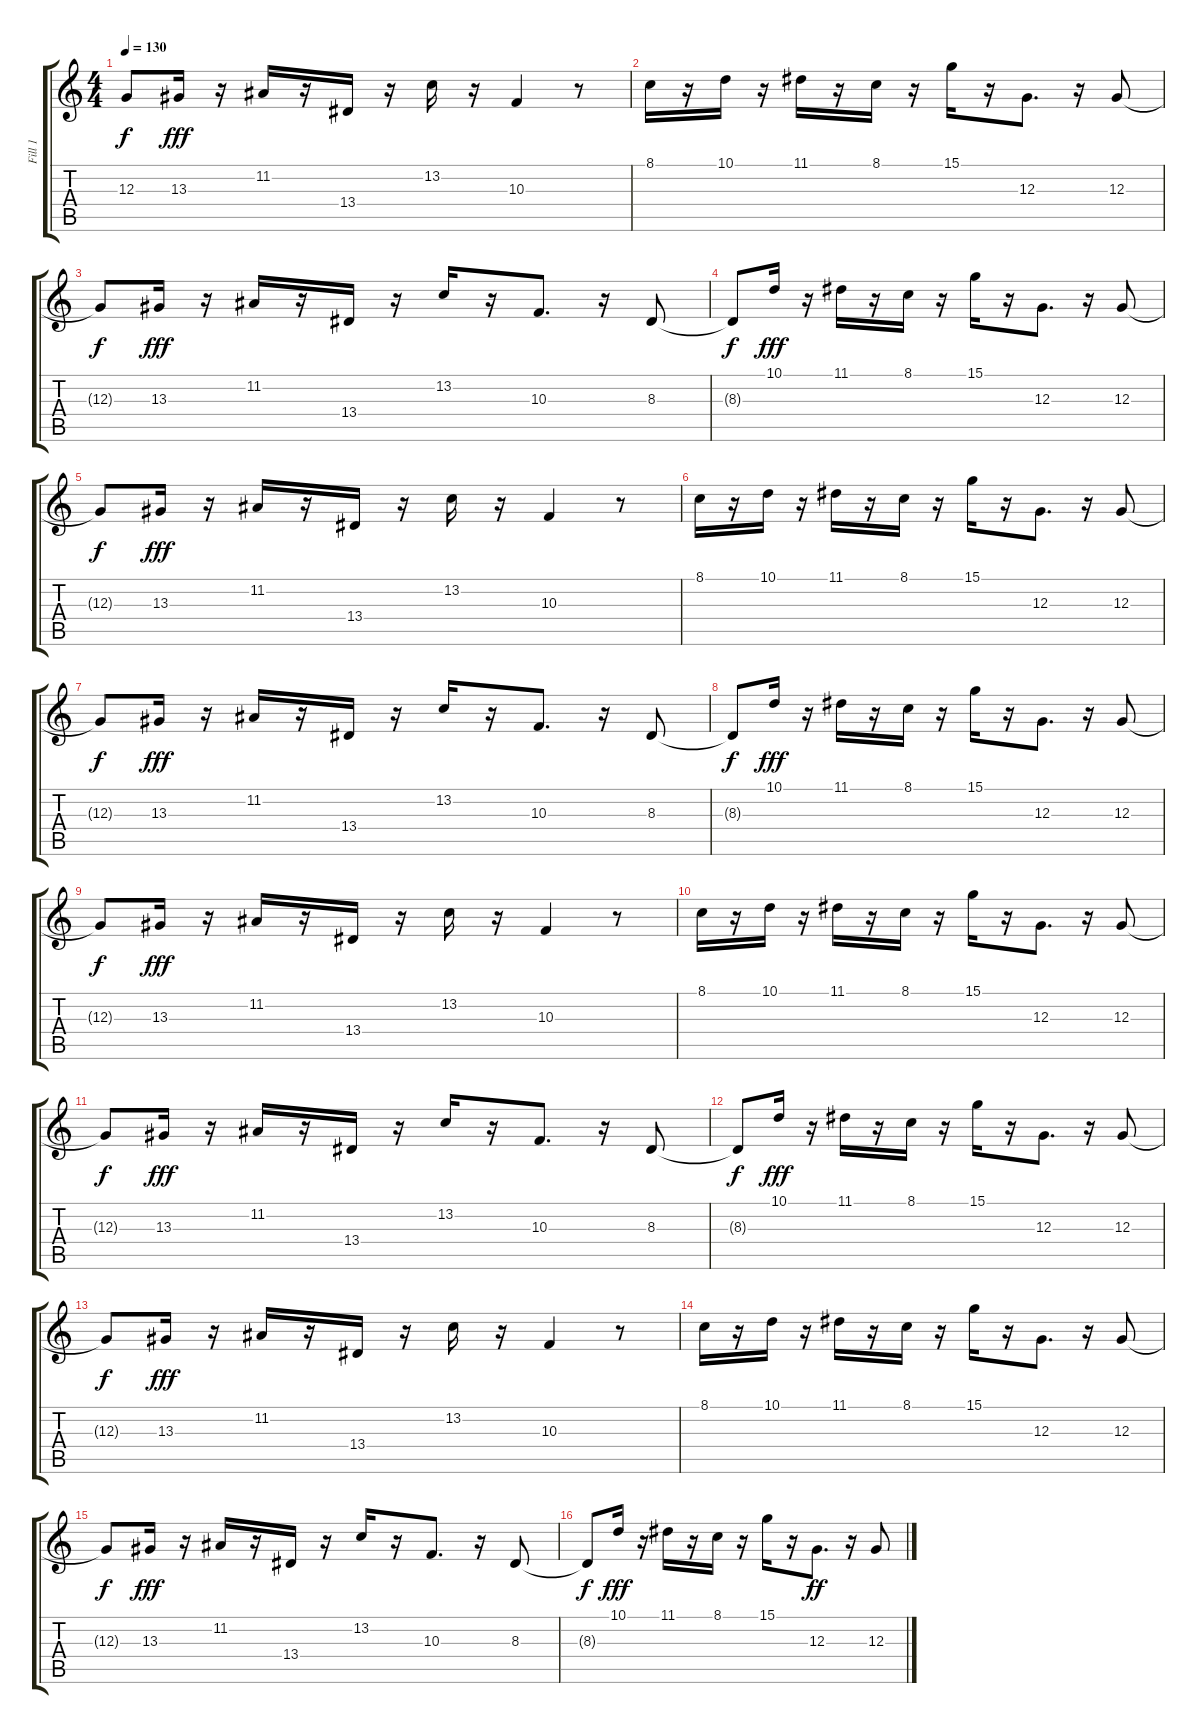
\track ("Fill 1" "Fill 1") {instrument pad1newage}
\staff {score tabs}
\tuning (E4 B3 G3 D3 A2 E2) {hide}
\ts (4 4)
\tempo 130
\clef g2
\ks c
12.3{t}.8{dy f} 13.3.16{dy fff} r.16 11.2.16 r.16 13.4.16 r.16 13.2.16 r.16 10.3.4 r.8 |
8.1.16 r.16 10.1.16 r.16 11.1.16 r.16 8.1.16 r.16 15.1.16 r.16 12.3.8{d} r.16 12.3.8 |
12.3{t}.8{dy f} 13.3.16{dy fff} r.16 11.2.16 r.16 13.4.16 r.16 13.2.16 r.16 10.3.8{d} r.16 8.3.8 |
8.3{t}.8{dy f} 10.1.16{dy fff} r.16 11.1.16 r.16 8.1.16 r.16 15.1.16 r.16 12.3.8{d} r.16 12.3.8 |
12.3{t}.8{dy f} 13.3.16{dy fff} r.16 11.2.16 r.16 13.4.16 r.16 13.2.16 r.16 10.3.4 r.8 |
8.1.16 r.16 10.1.16 r.16 11.1.16 r.16 8.1.16 r.16 15.1.16 r.16 12.3.8{d} r.16 12.3.8 |
12.3{t}.8{dy f} 13.3.16{dy fff} r.16 11.2.16 r.16 13.4.16 r.16 13.2.16 r.16 10.3.8{d} r.16 8.3.8 |
8.3{t}.8{dy f} 10.1.16{dy fff} r.16 11.1.16 r.16 8.1.16 r.16 15.1.16 r.16 12.3.8{d} r.16 12.3.8 |
12.3{t}.8{dy f} 13.3.16{dy fff} r.16 11.2.16 r.16 13.4.16 r.16 13.2.16 r.16 10.3.4 r.8 |
8.1.16 r.16 10.1.16 r.16 11.1.16 r.16 8.1.16 r.16 15.1.16 r.16 12.3.8{d} r.16 12.3.8 |
12.3{t}.8{dy f} 13.3.16{dy fff} r.16 11.2.16 r.16 13.4.16 r.16 13.2.16 r.16 10.3.8{d} r.16 8.3.8 |
8.3{t}.8{dy f} 10.1.16{dy fff} r.16 11.1.16 r.16 8.1.16 r.16 15.1.16 r.16 12.3.8{d} r.16 12.3.8 |
12.3{t}.8{dy f} 13.3.16{dy fff} r.16 11.2.16 r.16 13.4.16 r.16 13.2.16 r.16 10.3.4 r.8 |
8.1.16 r.16 10.1.16 r.16 11.1.16 r.16 8.1.16 r.16 15.1.16 r.16 12.3.8{d} r.16 12.3.8 |
12.3{t}.8{dy f} 13.3.16{dy fff} r.16 11.2.16 r.16 13.4.16 r.16 13.2.16 r.16 10.3.8{d} r.16 8.3.8 |
8.3{t}.8{dy f} 10.1.16{dy fff} r.16 11.1.16 r.16 8.1.16 r.16 15.1.16 r.16 12.3.8{d dy ff} r.16 12.3.8
